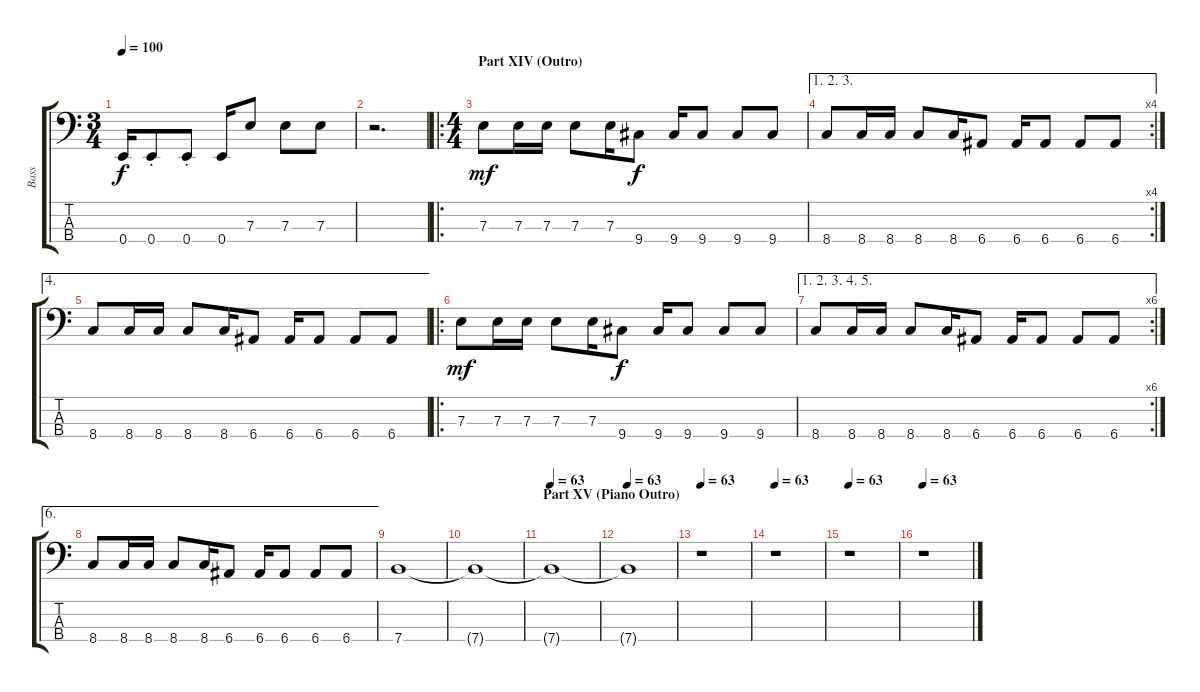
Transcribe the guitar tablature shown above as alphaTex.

\track ("Bass" "Bass") {instrument electricbassfinger}
\staff {score tabs}
\tuning (G2 D2 A1 E1) {hide}
\ts (3 4)
\tempo 100
\clef f4
\ks c
0.4.16{dy f} 0.4{st}.8 0.4{st}.8 0.4.16 7.3.8 7.3.8 7.3.8 |
r.2{d} |
\ro
\ts (4 4)
\section ("" "Part XIV (Outro)")
7.3.8{dy mf} 7.3.16 7.3.16 7.3.8 7.3.16 9.4.8{dy f} 9.4.16 9.4.8 9.4.8 9.4.8 |
\ae (1 2 3)
\rc 4
8.4.8 8.4.16 8.4.16 8.4.8 8.4.16 6.4.8 6.4.16 6.4.8 6.4.8 6.4.8 |
\ae 4
8.4.8 8.4.16 8.4.16 8.4.8 8.4.16 6.4.8 6.4.16 6.4.8 6.4.8 6.4.8 |
\ro
7.3.8{dy mf} 7.3.16 7.3.16 7.3.8 7.3.16 9.4.8{dy f} 9.4.16 9.4.8 9.4.8 9.4.8 |
\ae (1 2 3 4 5)
\rc 6
8.4.8 8.4.16 8.4.16 8.4.8 8.4.16 6.4.8 6.4.16 6.4.8 6.4.8 6.4.8 |
\ae 6
8.4.8 8.4.16 8.4.16 8.4.8 8.4.16 6.4.8 6.4.16 6.4.8 6.4.8 6.4.8 |
7.4.1 |
7.4{t}.1{volume 0} |
\section ("" "Part XV (Piano Outro)")
\tempo 63
7.4{t}.1 |
\tempo 63
7.4{t}.1 |
\tempo 63
r.1 |
\tempo 63
r.1 |
\tempo 63
r.1 |
\tempo 63
r.1
